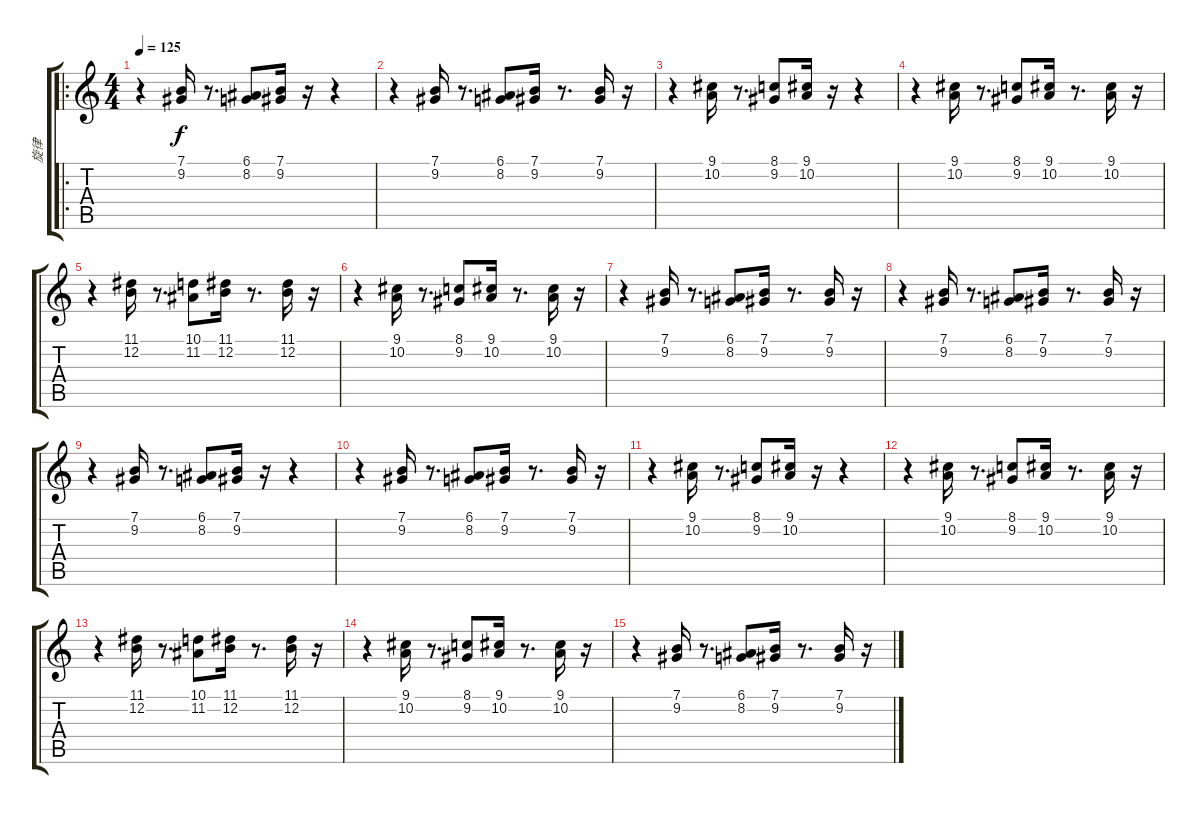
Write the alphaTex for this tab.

\track ("旋律" "旋律") {instrument lead5charang}
\staff {score tabs}
\tuning (E4 B3 G3 D3 A2 E2) {hide}
\ro
\ts (4 4)
\tempo 125
\clef g2
\ks c
r.4{dy f instrument lead5charang} (7.1 9.2).16 r.8{d} (6.1 8.2).8 (7.1 9.2).16 r.16 r.4 |
r.4 (7.1 9.2).16 r.8{d} (6.1 8.2).8 (7.1 9.2).16 r.8{d} (7.1 9.2).16 r.16 |
r.4 (9.1 10.2).16 r.8{d} (8.1 9.2).8 (9.1 10.2).16 r.16 r.4 |
r.4 (9.1 10.2).16 r.8{d} (8.1 9.2).8 (9.1 10.2).16 r.8{d} (9.1 10.2).16 r.16 |
r.4 (11.1 12.2).16 r.8{d} (10.1 11.2).8 (11.1 12.2).16 r.8{d} (11.1 12.2).16 r.16 |
r.4 (9.1 10.2).16 r.8{d} (8.1 9.2).8 (9.1 10.2).16 r.8{d} (9.1 10.2).16 r.16 |
r.4 (7.1 9.2).16 r.8{d} (6.1 8.2).8 (7.1 9.2).16 r.8{d} (7.1 9.2).16 r.16 |
r.4 (7.1 9.2).16 r.8{d} (6.1 8.2).8 (7.1 9.2).16 r.8{d} (7.1 9.2).16 r.16 |
r.4 (7.1 9.2).16 r.8{d} (6.1 8.2).8 (7.1 9.2).16 r.16 r.4 |
r.4 (7.1 9.2).16 r.8{d} (6.1 8.2).8 (7.1 9.2).16 r.8{d} (7.1 9.2).16 r.16 |
r.4 (9.1 10.2).16 r.8{d} (8.1 9.2).8 (9.1 10.2).16 r.16 r.4 |
r.4 (9.1 10.2).16 r.8{d} (8.1 9.2).8 (9.1 10.2).16 r.8{d} (9.1 10.2).16 r.16 |
r.4 (11.1 12.2).16 r.8{d} (10.1 11.2).8 (11.1 12.2).16 r.8{d} (11.1 12.2).16 r.16 |
r.4 (9.1 10.2).16 r.8{d} (8.1 9.2).8 (9.1 10.2).16 r.8{d} (9.1 10.2).16 r.16 |
r.4 (7.1 9.2).16 r.8{d} (6.1 8.2).8 (7.1 9.2).16 r.8{d} (7.1 9.2).16 r.16
